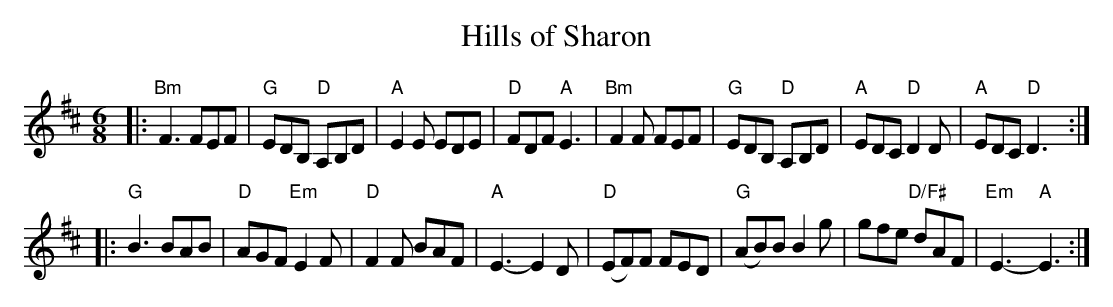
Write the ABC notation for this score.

X:1
T: Hills of Sharon
M: 6/8
K: D
|:"Bm"F3 FEF | "G"EDB, "D"A,B,D | "A"E2E EDE | "D"FDF "A"E3 \
| "Bm"F2F FEF | "G"EDB, "D"A,B,D | "A"EDC "D"D2D | "A"EDC "D"D3 :|
|:"G"B3 BAB | "D"AGF "Em"E2F | "D"F2F BAF | "A" E3- E2D \
| "D"(EF)F FED | "G"(AB)B B2g | gfe "D/F#"dAF | "Em" E3-y "A"E3 :|
